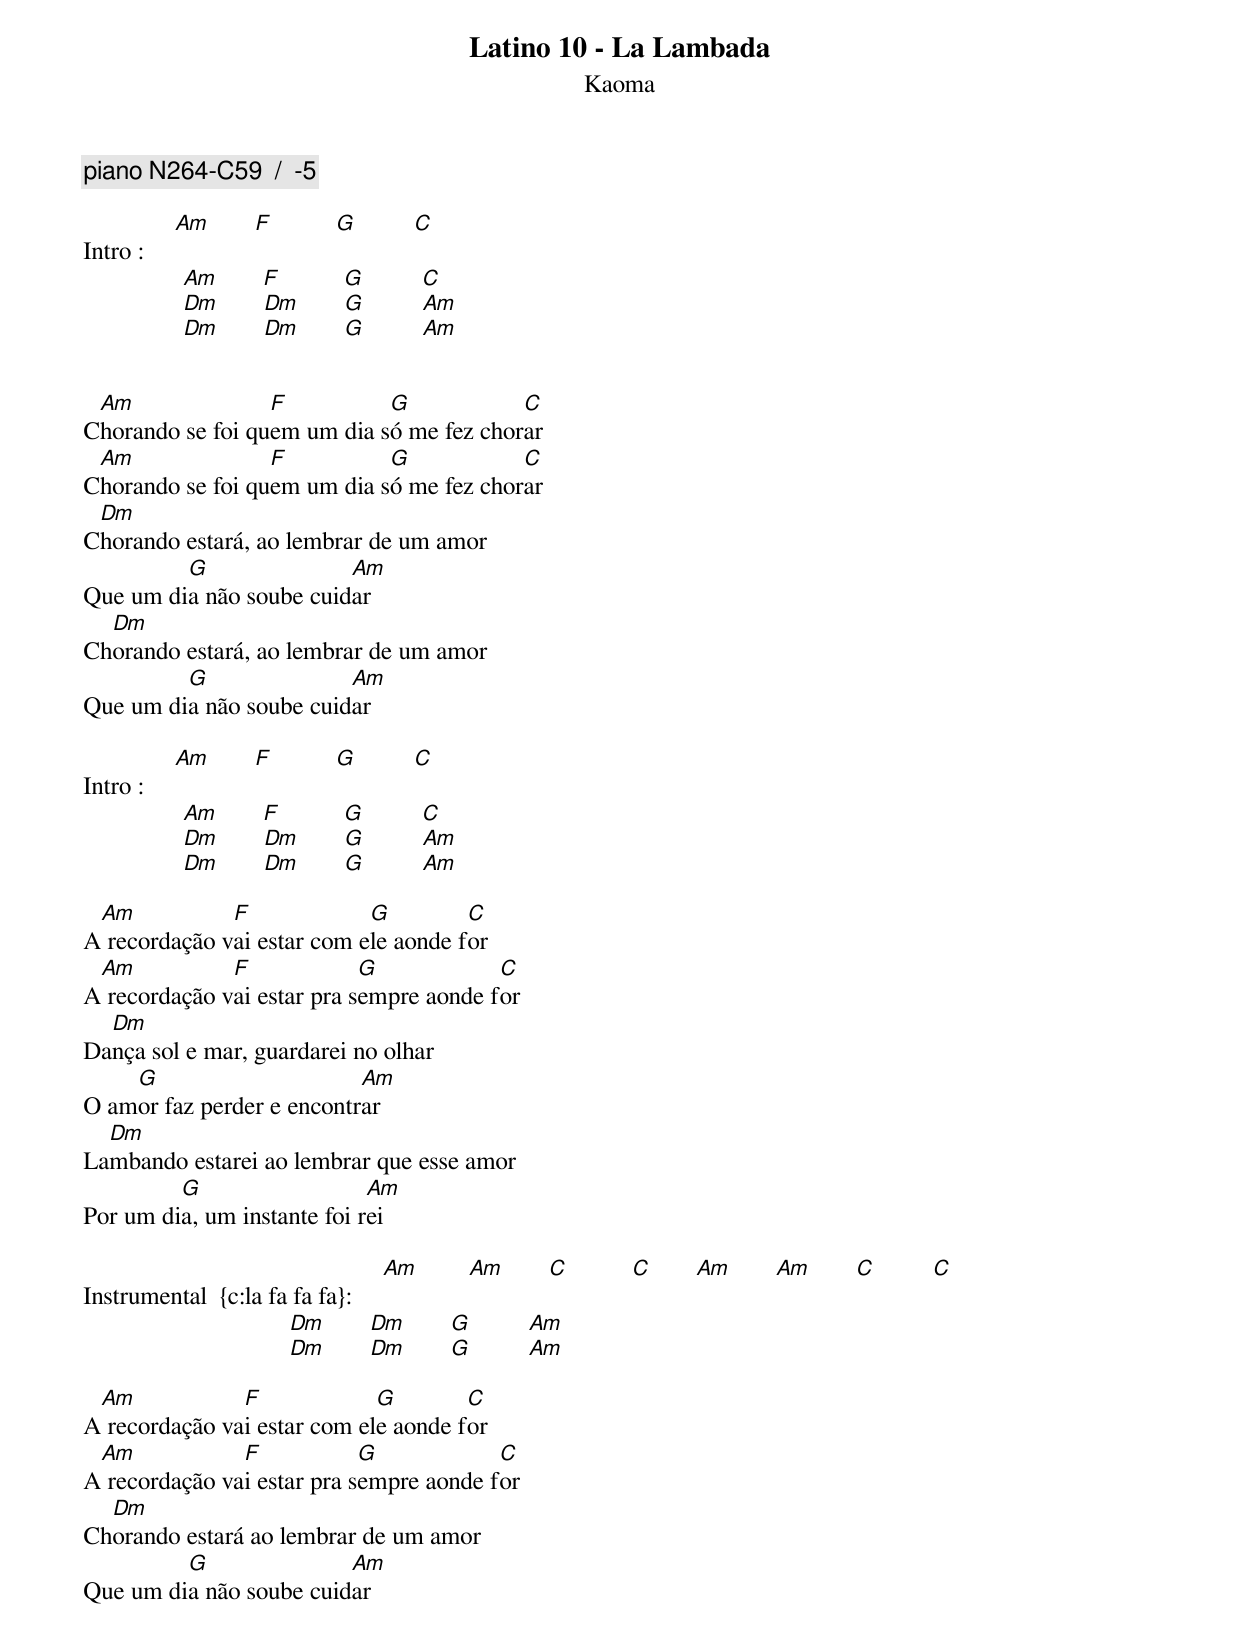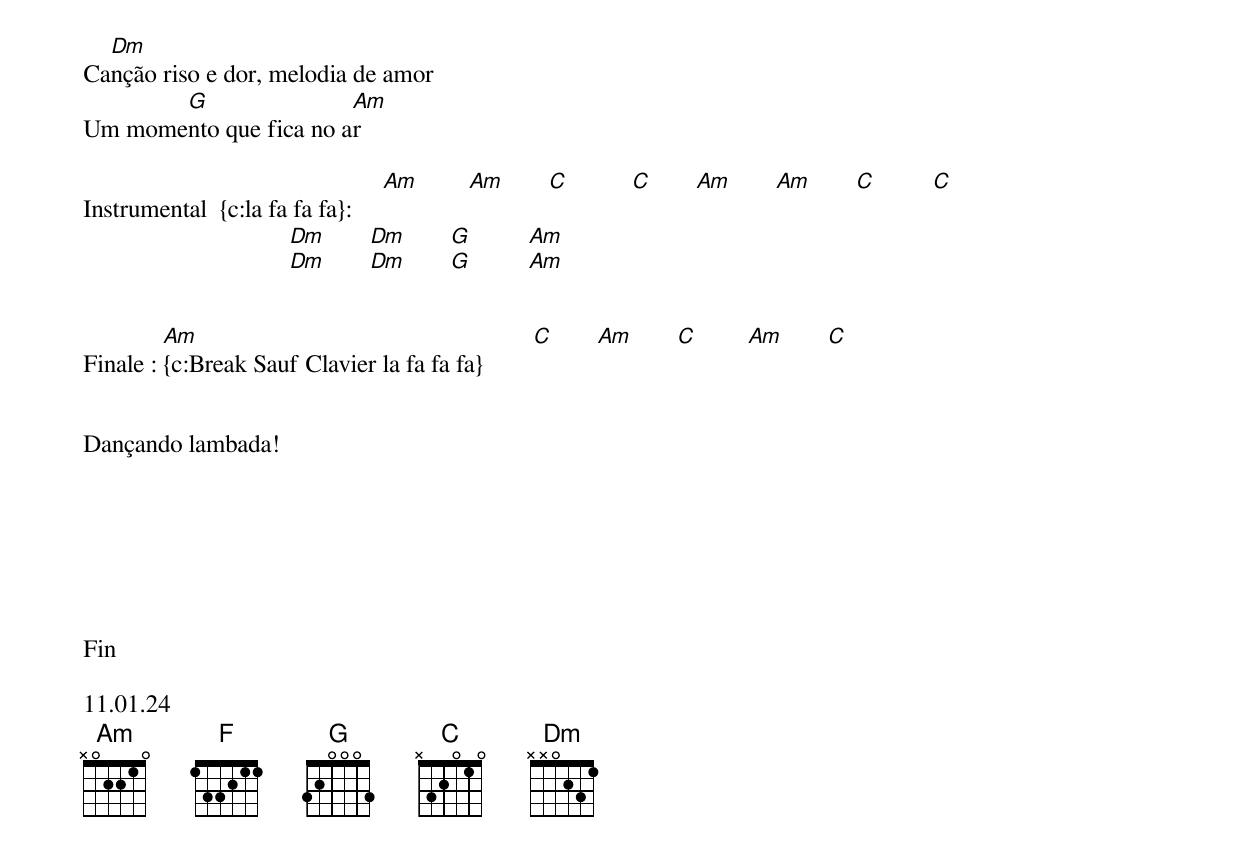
{title: Latino 10 - La Lambada}
{subtitle: Kaoma }
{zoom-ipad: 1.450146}
{c:piano N264-C59  /  -5}

Intro :     [Am]       [F]          [G]         [C]
                [Am]       [F]          [G]         [C]
                [Dm]       [Dm]       [G]         [Am]
                [Dm]       [Dm]       [G]         [Am]


C[Am]horando se foi qu[F]em um dia s[G]ó me fez chor[C]ar
C[Am]horando se foi qu[F]em um dia s[G]ó me fez chor[C]ar
C[Dm]horando estará, ao lembrar de um amor
Que um di[G]a não soube cuid[Am]ar
Ch[Dm]orando estará, ao lembrar de um amor
Que um di[G]a não soube cuid[Am]ar

Intro :     [Am]       [F]          [G]         [C]
                [Am]       [F]          [G]         [C]
                [Dm]       [Dm]       [G]         [Am]
                [Dm]       [Dm]       [G]         [Am]

A[Am] recordação v[F]ai estar com e[G]le aonde f[C]or
A[Am] recordação v[F]ai estar pra s[G]empre aonde f[C]or
Da[Dm]nça sol e mar, guardarei no olhar
O am[G]or faz perder e encontr[Am]ar
La[Dm]mbando estarei ao lembrar que esse amor
Por um di[G]a, um instante foi r[Am]ei

Instrumental  {c:la fa fa fa}:     [Am]        [Am]       [C]          [C]       [Am]       [Am]       [C]         [C]
                                 [Dm]       [Dm]       [G]         [Am]
                                 [Dm]       [Dm]       [G]         [Am]

A[Am] recordação va[F]i estar com el[G]e aonde f[C]or
A[Am] recordação va[F]i estar pra s[G]empre aonde f[C]or
Ch[Dm]orando estará ao lembrar de um amor
Que um di[G]a não soube cuid[Am]ar
Ca[Dm]nção riso e dor, melodia de amor
Um mome[G]nto que fica no a[Am]r

Instrumental  {c:la fa fa fa}:     [Am]        [Am]       [C]          [C]       [Am]       [Am]       [C]         [C]
                                 [Dm]       [Dm]       [G]         [Am]
                                 [Dm]       [Dm]       [G]         [Am]


Finale : [Am]{c:Break Sauf Clavier la fa fa fa}        [C]       [Am]       [C]        [Am]       [C]


Dançando lambada!







Fin

11.01.24
